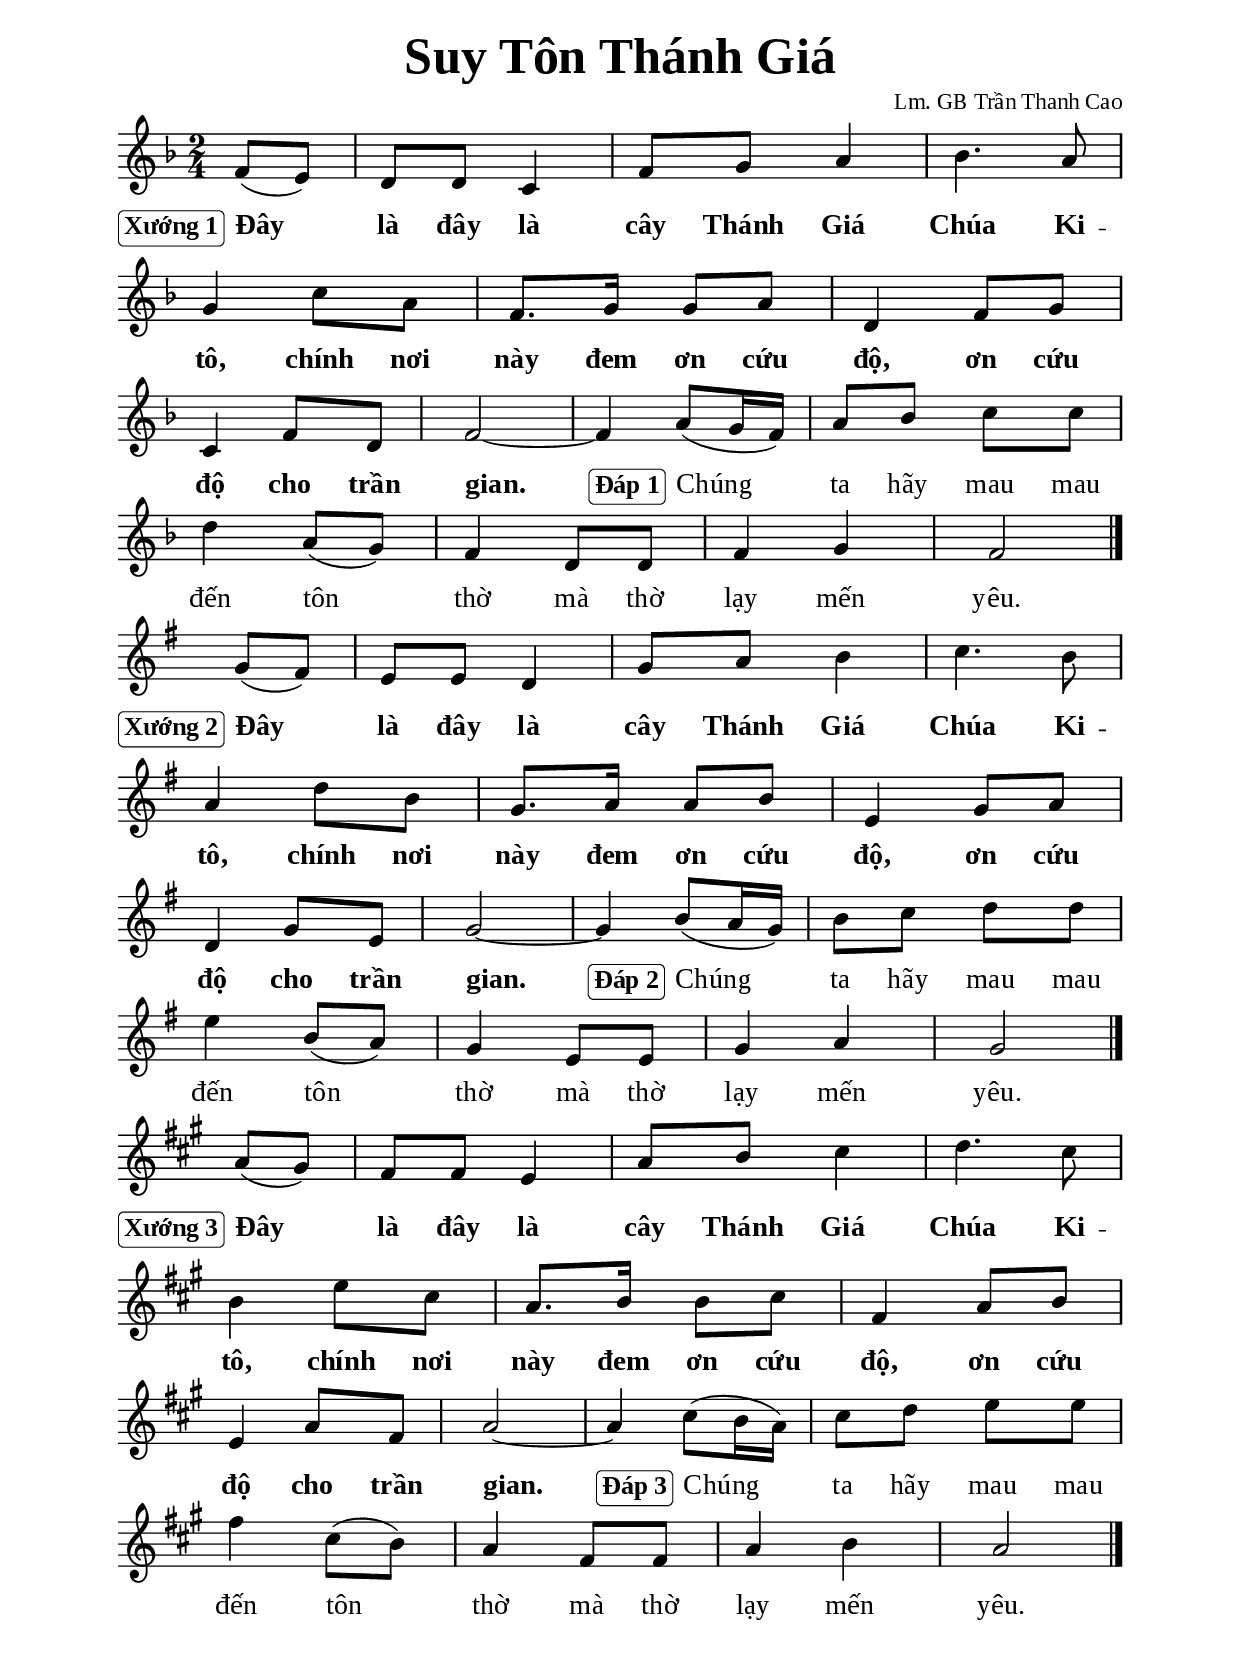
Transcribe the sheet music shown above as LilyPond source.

% Cài đặt chung
\version "2.22.1"
\include "english.ly"

\header {
  title = \markup { \fontsize #3 "Suy Tôn Thánh Giá" }
  poet = " "
  composer = "Lm. GB Trần Thanh Cao"
  %arranger = " "
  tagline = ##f
}

% Nhạc phiên khúc
nhacPhienKhuc = \relative c' {
  \set Staff.printKeyCancellation = ##f
  \set Staff.explicitKeySignatureVisibility = #begin-of-line-visible
  
  \key f \major \time 2/4
  \partial 4 f8( e) |
  d d c4 |
  f8 g a4 |
  bf4. a8 |
  g4 c8 a |
  f8. g16 g8 a |
  d,4 f8 g |
  c,4 f8 d |
  f2 ~ |
  f4 a8( g16 f) |
  a8 bf c c |
  d4 a8( g) |
  f4 d8 d |
  f4 g |
  f2 \bar "|." \break
  
  \key g \major
  \partial 4 g8( fs) |
  e e d4 |
  g8 a b4 |
  c4. b8 |
  a4 d8 b |
  g8. a16 a8 b |
  e,4 g8 a |
  d,4 g8 e |
  g2 ~ |
  g4 b8( a16 g) |
  b8 c d d |
  e4 b8( a) |
  g4 e8 e |
  g4 a |
  g2 \bar "|." \break
  
  \key a \major
  \partial 4 a8( gs) |
  fs fs e4 |
  a8 b cs4 |
  d4. cs8 |
  b4 e8 cs |
  a8. b16 b8 cs |
  fs,4 a8 b |
  e,4 a8 fs |
  a2 ~ |
  a4 cs8( b16 a) |
  cs8 d e e |
  fs4 cs8( b) |
  a4 fs8 fs |
  a4 b |
  a2 \bar "|."
}

% Lời phiên khúc
loiPhienKhuc = \lyricmode {
  \override Lyrics.LyricText.font-series = #'bold
  \set stanza = \markup { \rounded-box { \large "Xướng 1" } }
  Đây là đây là cây Thánh Giá Chúa Ki -- tô,
  chính nơi này đem ơn cứu độ,
  ơn cứu độ cho trần gian.
  \override Lyrics.LyricText.font-series = #'normal
  \set stanza = \markup { \rounded-box { \large "Đáp 1" } }
  Chúng ta hãy mau mau đến tôn thờ mà thờ lạy mến yêu.
  
  \override Lyrics.LyricText.font-series = #'bold
  \set stanza = \markup { \rounded-box { \large "Xướng 2" } }
  Đây là đây là cây Thánh Giá Chúa Ki -- tô,
  chính nơi này đem ơn cứu độ,
  ơn cứu độ cho trần gian.
  \override Lyrics.LyricText.font-series = #'normal
  \set stanza = \markup { \rounded-box { \large "Đáp 2" } }
  Chúng ta hãy mau mau đến tôn thờ mà thờ lạy mến yêu.
  
  \override Lyrics.LyricText.font-series = #'bold
  \set stanza = \markup { \rounded-box { \large "Xướng 3" } }
  Đây là đây là cây Thánh Giá Chúa Ki -- tô,
  chính nơi này đem ơn cứu độ,
  ơn cứu độ cho trần gian.
  \override Lyrics.LyricText.font-series = #'normal
  \set stanza = \markup { \rounded-box { \large "Đáp 3" } }
  Chúng ta hãy mau mau đến tôn thờ mà thờ lạy mến yêu.
}

% Dàn trang
\paper {
  #(set-paper-size "a4")
  top-margin = 10\mm
  bottom-margin = 10\mm
  left-margin = 20\mm
  right-margin = 20\mm
  indent = #0
  #(define fonts
    (make-pango-font-tree
      "Liberation Serif"
      "Liberation Serif"
      "Liberation Serif"
      (/ 20 20)))
  page-count = #1
  system-system-spacing = #'((basic-distance . 11.5)
                             (minimum-distance . 11.5)
                             (padding . 1))
  score-system-spacing = #'((basic-distance . 11.5)
                             (minimum-distance . 11.5)
                             (padding . 1))
}

\score {
  \new ChoirStaff <<
    \new Staff = phienKhuc \with {
        \magnifyStaff #(magstep +0.5)
      }
      <<
      \new Voice = beSop \nhacPhienKhuc
    >>
    \new Lyrics \with {
          \override VerticalAxisGroup.
            nonstaff-relatedstaff-spacing.padding = #1.5
          \override VerticalAxisGroup.
            nonstaff-unrelatedstaff-spacing.padding = #1
        }
        \lyricsto beSop \loiPhienKhuc
  >>
  \layout {
    \override Lyrics.LyricText.font-size = #+2
    \override Lyrics.LyricSpace.minimum-distance = #3.5
    \override Score.BarNumber.break-visibility = ##(#f #f #f)
    \override Score.SpacingSpanner.uniform-stretching = ##t
  } 
}
